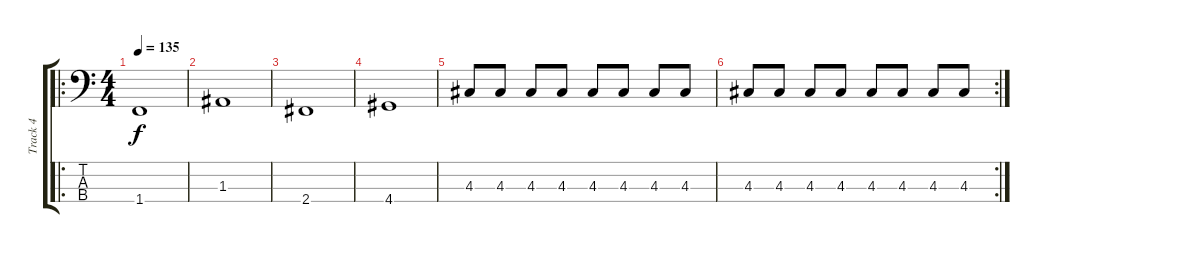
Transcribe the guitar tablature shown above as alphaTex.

\track ("Track 4" "Track 4") {instrument electricbassfinger}
\staff {score tabs}
\tuning (G2 D2 A1 E1) {hide}
\ro
\ts (4 4)
\tempo 135
\clef f4
\ks c
1.4.1{dy f} |
1.3.1 |
2.4.1 |
4.4.1 |
4.3.8 4.3.8 4.3.8 4.3.8 4.3.8 4.3.8 4.3.8 4.3.8 |
\rc 2
4.3.8 4.3.8 4.3.8 4.3.8 4.3.8 4.3.8 4.3.8 4.3.8
